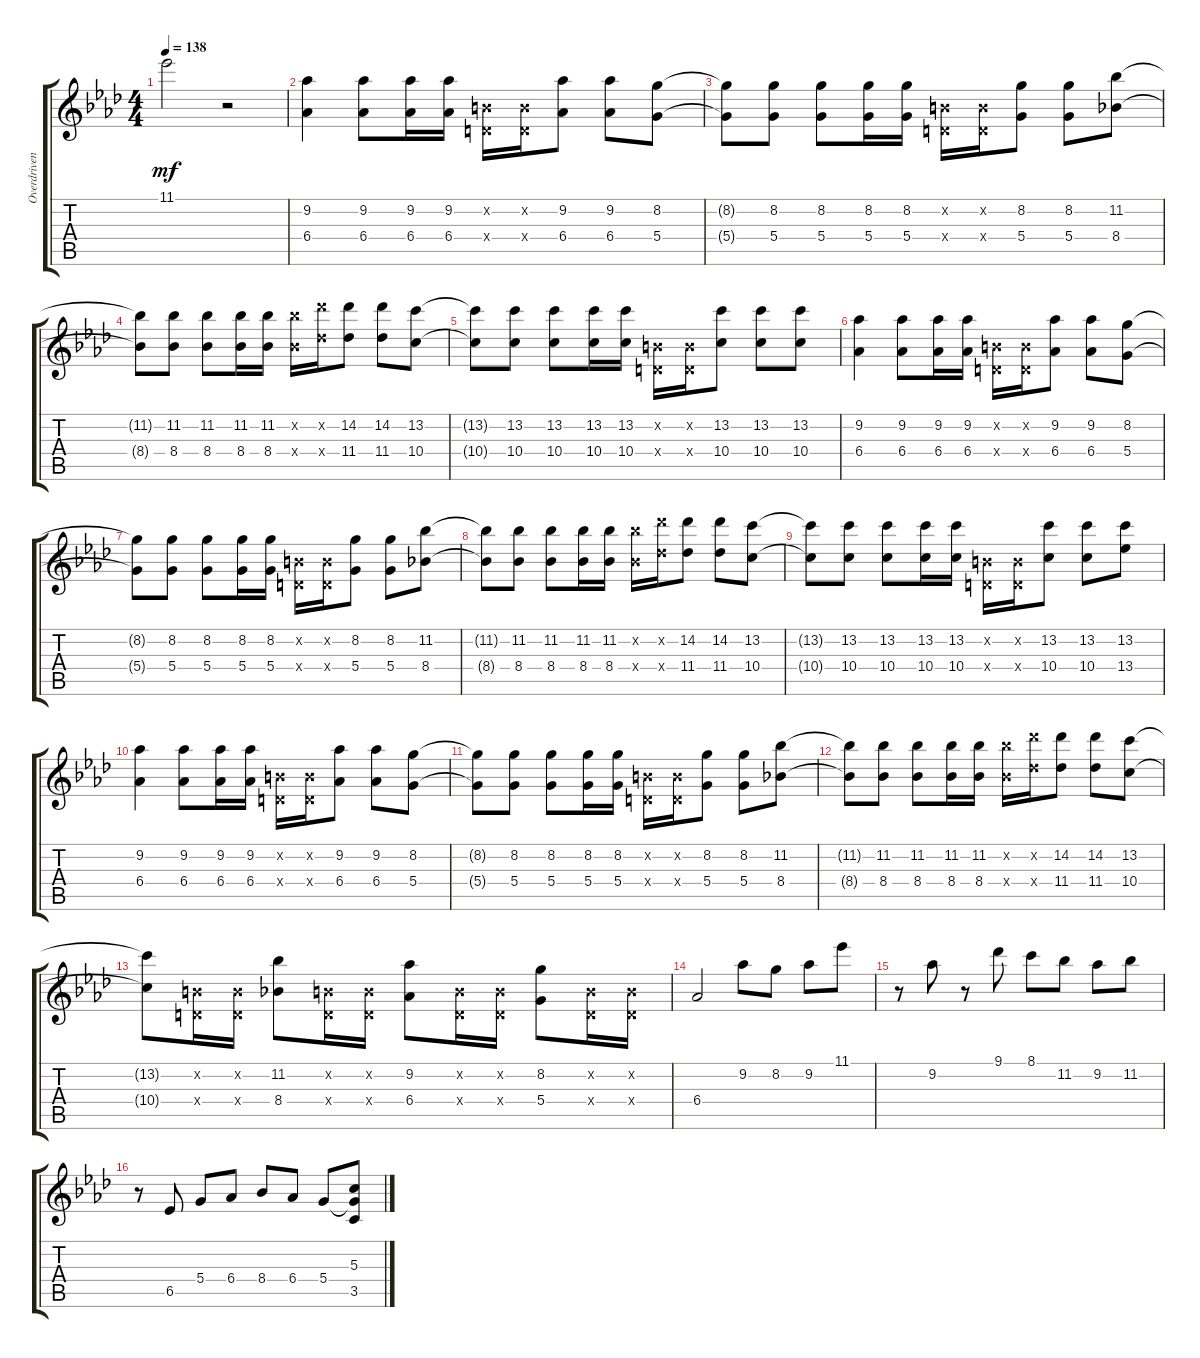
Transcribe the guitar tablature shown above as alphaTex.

\track ("Overdriven Guitar" "Overdriven") {instrument overdrivenguitar}
\staff {score tabs}
\tuning (E4 B3 G3 D3 A2 E2) {hide}
\ts (4 4)
\tempo 138
\clef g2
\ks ab
11.1{t}.2{dy mf} r.2 |
(9.2 6.4).4 (9.2 6.4).8 (9.2 6.4).16 (9.2 6.4).16 (0.2{x} 0.4{x}).16 (0.2{x} 0.4{x}).16 (9.2 6.4).8 (9.2 6.4).8 (8.2 5.4).8 |
(8.2{t} 5.4{t}).8 (8.2 5.4).8 (8.2 5.4).8 (8.2 5.4).16 (8.2 5.4).16 (0.2{x} 0.4{x}).16 (0.2{x} 0.4{x}).16 (8.2 5.4).8 (8.2 5.4).8 (11.2 8.4).8 |
(11.2{t} 8.4{t}).8 (11.2 8.4).8 (11.2 8.4).8 (11.2 8.4).16 (11.2 8.4).16 (11.2{x} 8.4{x}).16 (14.2{x} 11.4{x}).16 (14.2 11.4).8 (14.2 11.4).8 (13.2 10.4).8 |
(13.2{t} 10.4{t}).8 (13.2 10.4).8 (13.2 10.4).8 (13.2 10.4).16 (13.2 10.4).16 (0.2{x} 0.4{x}).16 (0.2{x} 0.4{x}).16 (13.2 10.4).8 (13.2 10.4).8 (13.2 10.4).8 |
(9.2 6.4).4 (9.2 6.4).8 (9.2 6.4).16 (9.2 6.4).16 (0.2{x} 0.4{x}).16 (0.2{x} 0.4{x}).16 (9.2 6.4).8 (9.2 6.4).8 (8.2 5.4).8 |
(8.2{t} 5.4{t}).8 (8.2 5.4).8 (8.2 5.4).8 (8.2 5.4).16 (8.2 5.4).16 (0.2{x} 0.4{x}).16 (0.2{x} 0.4{x}).16 (8.2 5.4).8 (8.2 5.4).8 (11.2 8.4).8 |
(11.2{t} 8.4{t}).8 (11.2 8.4).8 (11.2 8.4).8 (11.2 8.4).16 (11.2 8.4).16 (11.2{x} 8.4{x}).16 (14.2{x} 11.4{x}).16 (14.2 11.4).8 (14.2 11.4).8 (13.2 10.4).8 |
(13.2{t} 10.4{t}).8 (13.2 10.4).8 (13.2 10.4).8 (13.2 10.4).16 (13.2 10.4).16 (0.2{x} 0.4{x}).16 (0.2{x} 0.4{x}).16 (13.2 10.4).8 (13.2 10.4).8 (13.2 13.4).8 |
(9.2 6.4).4 (9.2 6.4).8 (9.2 6.4).16 (9.2 6.4).16 (0.2{x} 0.4{x}).16 (0.2{x} 0.4{x}).16 (9.2 6.4).8 (9.2 6.4).8 (8.2 5.4).8 |
(8.2{t} 5.4{t}).8 (8.2 5.4).8 (8.2 5.4).8 (8.2 5.4).16 (8.2 5.4).16 (0.2{x} 0.4{x}).16 (0.2{x} 0.4{x}).16 (8.2 5.4).8 (8.2 5.4).8 (11.2 8.4).8 |
(11.2{t} 8.4{t}).8 (11.2 8.4).8 (11.2 8.4).8 (11.2 8.4).16 (11.2 8.4).16 (11.2{x} 8.4{x}).16 (14.2{x} 11.4{x}).16 (14.2 11.4).8 (14.2 11.4).8 (13.2 10.4).8 |
(13.2{t} 10.4{t}).8 (0.2{x} 0.4{x}).16 (0.2{x} 0.4{x}).16 (11.2 8.4).8 (0.2{x} 0.4{x}).16 (0.2{x} 0.4{x}).16 (9.2 6.4).8 (0.2{x} 0.4{x}).16 (0.2{x} 0.4{x}).16 (8.2 5.4).8 (0.2{x} 0.4{x}).16 (0.2{x} 0.4{x}).16 |
6.4.2 9.2.8 8.2.8 9.2.8 11.1.8 |
r.8 9.2.8 r.8 9.1.8 8.1.8 11.2.8 9.2.8 11.2.8 |
r.8 6.5.8 5.4.8 6.4.8 8.4.8 6.4.8 5.4.8 (5.3 5.4{t} 3.5).8
